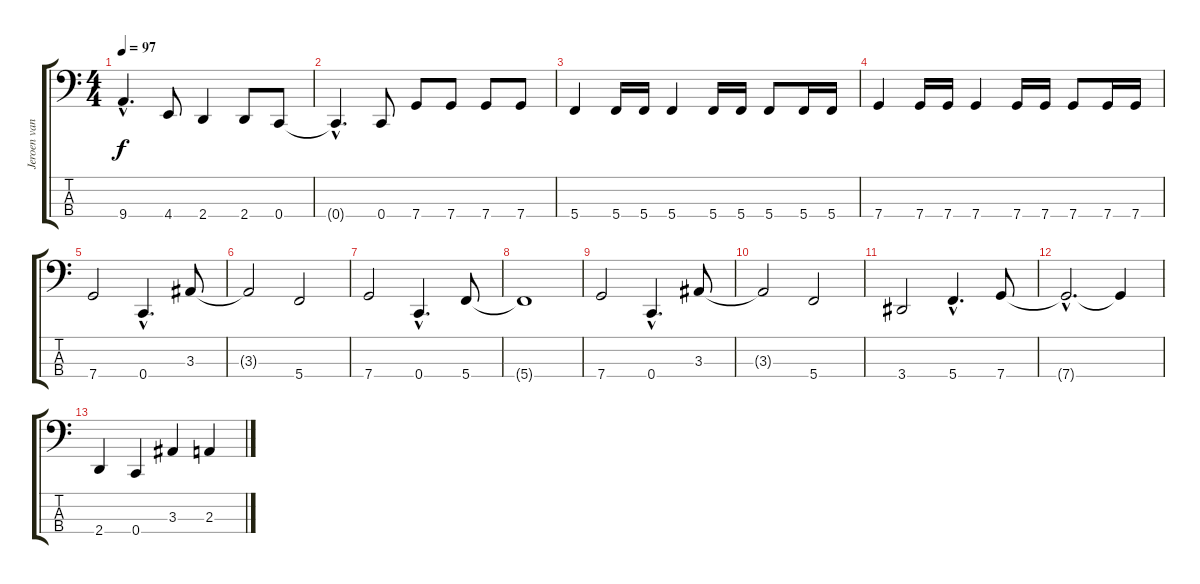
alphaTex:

\track ("Jeroen van Veen (Bass)" "Jeroen van") {instrument slapbass2}
\staff {score tabs}
\tuning (F2 C2 G1 C1) {hide}
\ts (4 4)
\tempo 97
\clef f4
\ks c
9.4{hac}.4{d dy f} 4.4.8 2.4.4 2.4.8 0.4.8 |
0.4{hac t}.4{d} 0.4.8 7.4.8 7.4.8 7.4.8 7.4.8 |
5.4.4 5.4.16 5.4.16 5.4.4 5.4.16 5.4.16 5.4.8 5.4.16 5.4.16 |
7.4.4 7.4.16 7.4.16 7.4.4 7.4.16 7.4.16 7.4.8 7.4.16 7.4.16 |
7.4.2 0.4{hac}.4{d} 3.3.8 |
3.3{t}.2 5.4.2 |
7.4.2 0.4{hac}.4{d} 5.4.8 |
5.4{t}.1 |
7.4.2 0.4{hac}.4{d} 3.3.8 |
3.3{t}.2 5.4.2 |
3.4.2 5.4{hac}.4{d} 7.4.8 |
7.4{hac t}.2{d} 7.4{t}.4 |
2.4.4 0.4.4 3.3.4 2.3.4
